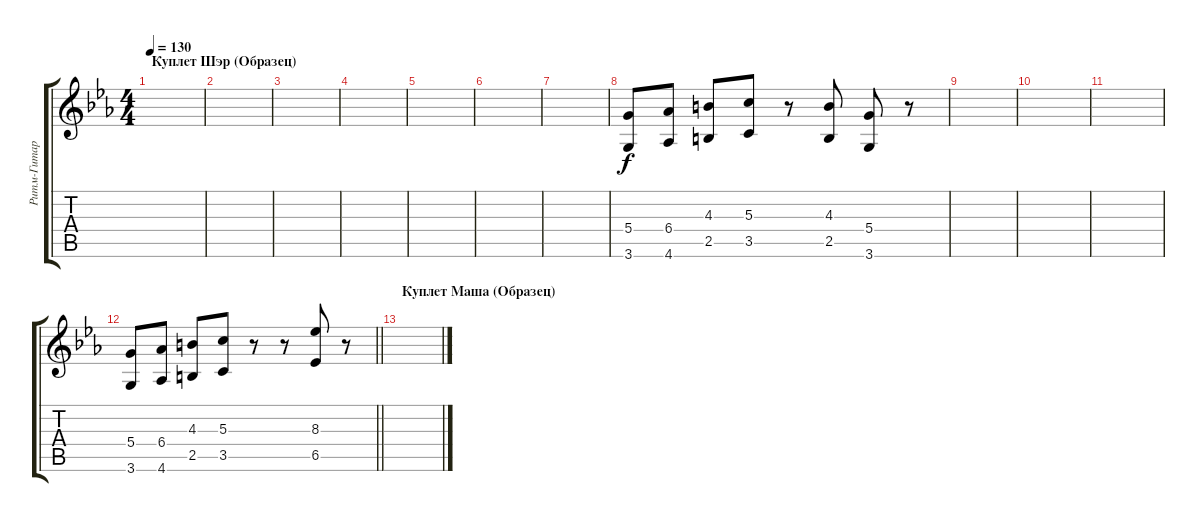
\track ("Ритм-Гитара" "Ритм-Гитар") {instrument acousticguitarnylon}
\staff {score tabs}
\tuning (E4 B3 G3 D3 A2 E2) {hide}
\ts (4 4)
\section ("" "Куплет Шэр (Образец)")
\tempo 130
\clef g2
\ks cminor
|
|
|
|
|
|
|
(5.4 3.6).8 (6.4 4.6).8 (4.3 2.5).8 (5.3 3.5).8 r.8 (4.3 2.5).8 (5.4 3.6).8 r.8 |
|
|
|
\barLineRight lightlight
(5.4 3.6).8 (6.4 4.6).8 (4.3 2.5).8 (5.3 3.5).8 r.8 r.8 (8.3 6.5).8 r.8 |
\section ("" "Куплет Маша (Образец)")
